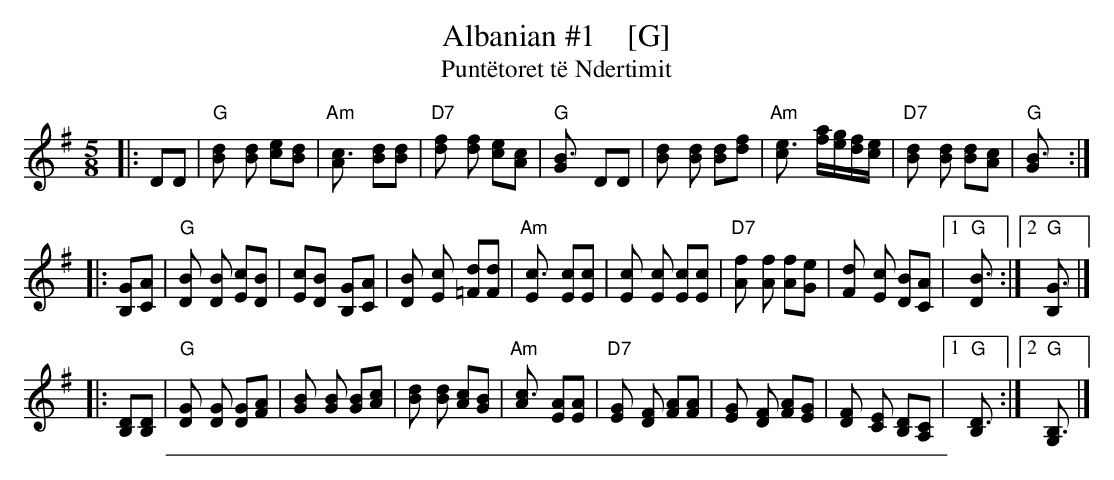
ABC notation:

X:1
T: Albanian #1    [G]
T: Punt\"etoret t\"e Ndertimit
M: 5/8
L: 1/8
K: G
|: DD \
| "G"[d2B] [dB] [ec][dB] | "Am"[c3A] [dB][dB] \
| "D7"[f2d] [fd] [ec][cA] | "G"[B3G] DD \
| [d2B] [dB] [dB][fd] | "Am"[e3c] [a/f][g/e][f/d][e/c] \
| "D7"[d2B] [dB] [dB][cA] | "G"[B3G] :|
|: [GB,][AC] \
| "G"[B2D] [BD] [cE][BD] | [cE][B2D] [GB,][AC] \
| [B2D] [cE] [d=F][dF] | "Am"[c3E] [cE][cE] \
| [c2E] [cE] [cE][cE] | "D7"[f2A] [fA] [fA][eG] \
| [d2F] [cE] [BD][AC] |1 "G"[B3D] :|2 "G"[G3B,] |]
|: [DB,][DB,] \
| "G"[G2D] [GD] [GD][AF] | [B2G] [BG] [BG][cA] \
| [d2B] [dB] [cA][BG] | "Am"[c3A] [AE][AE] \
| "D7"[G2E] [FD] [AF][AF] | [G2E] [FD] [AF][GE] \
| [F2D] [EC] [DB,][CA,] |1 "G"[D3B,] :|2 "G"[B,3G,] |]
